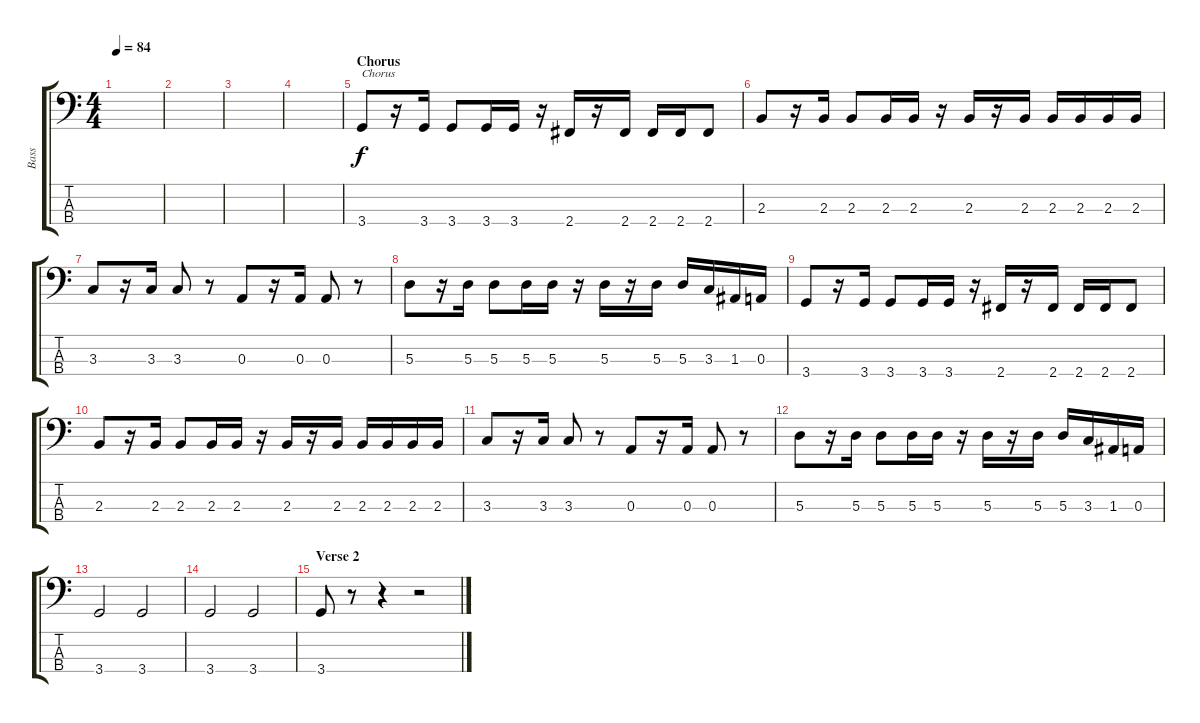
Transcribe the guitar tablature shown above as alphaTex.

\track ("Bass" "Bass") {instrument electricbassfinger}
\staff {score tabs}
\tuning (G2 D2 A1 E1) {hide}
\ts (4 4)
\tempo 84
\clef f4
\ks c
|
|
|
|
\section ("" "Chorus")
3.4.8{txt "Chorus"} r.16 3.4.16 3.4.8 3.4.16 3.4.16 r.16 2.4.16 r.16 2.4.16 2.4.16 2.4.16 2.4.8 |
2.3.8 r.16 2.3.16 2.3.8 2.3.16 2.3.16 r.16 2.3.16 r.16 2.3.16 2.3.16 2.3.16 2.3.16 2.3.16 |
3.3.8 r.16 3.3.16 3.3.8 r.8 0.3.8 r.16 0.3.16 0.3.8 r.8 |
5.3.8 r.16 5.3.16 5.3.8 5.3.16 5.3.16 r.16 5.3.16 r.16 5.3.16 5.3.16 3.3.16 1.3.16 0.3.16 |
3.4.8 r.16 3.4.16 3.4.8 3.4.16 3.4.16 r.16 2.4.16 r.16 2.4.16 2.4.16 2.4.16 2.4.8 |
2.3.8 r.16 2.3.16 2.3.8 2.3.16 2.3.16 r.16 2.3.16 r.16 2.3.16 2.3.16 2.3.16 2.3.16 2.3.16 |
3.3.8 r.16 3.3.16 3.3.8 r.8 0.3.8 r.16 0.3.16 0.3.8 r.8 |
5.3.8 r.16 5.3.16 5.3.8 5.3.16 5.3.16 r.16 5.3.16 r.16 5.3.16 5.3.16 3.3.16 1.3.16 0.3.16 |
3.4.2 3.4.2 |
3.4.2 3.4.2 |
\section ("" "Verse 2")
3.4.8 r.8 r.4 r.2
